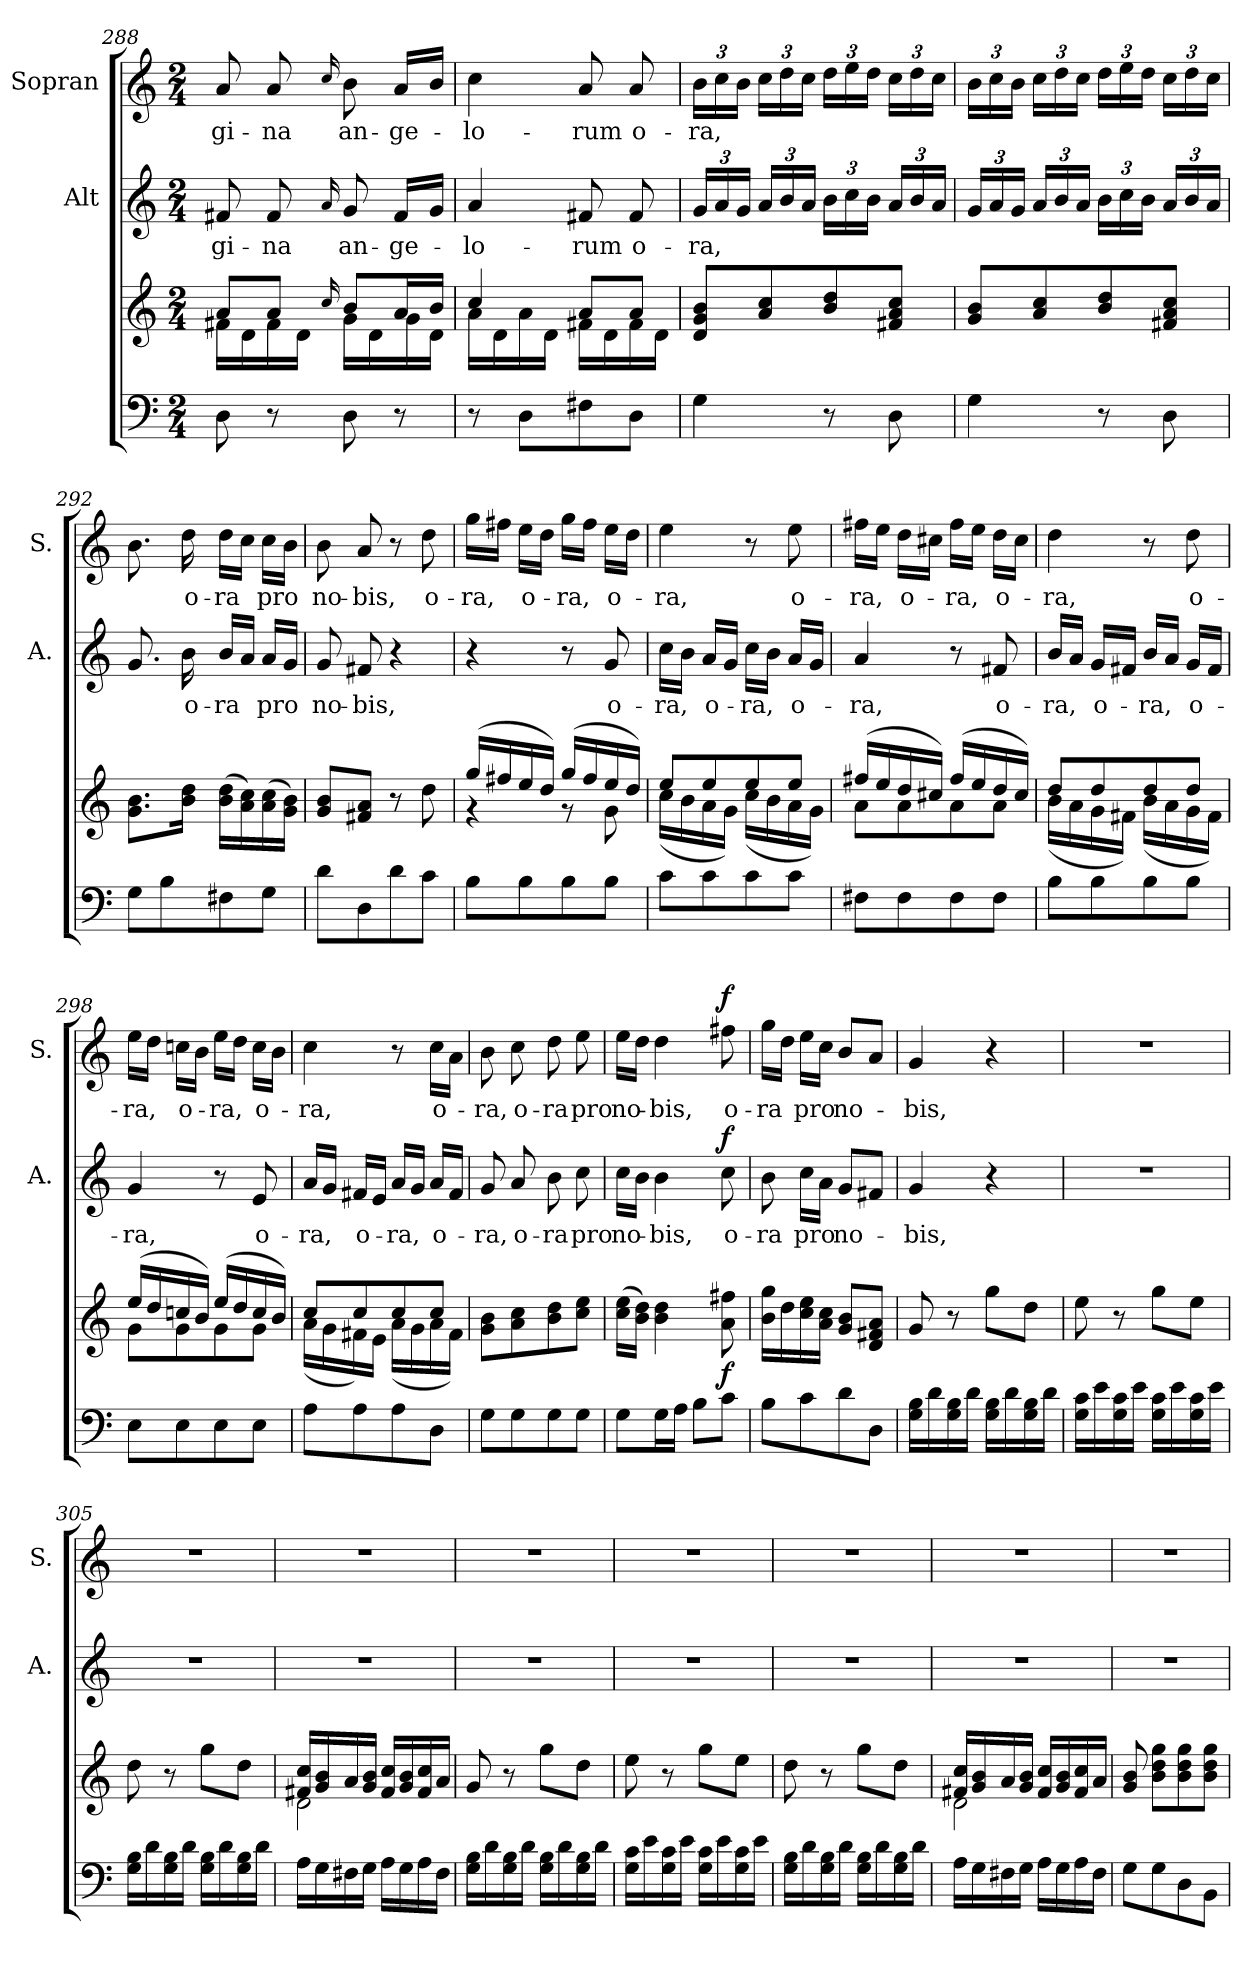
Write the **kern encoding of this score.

**kern	**kern	**dynam	**kern	**text	**dynam	**kern	**text	**dynam
*part3	*part3	*part3	*part2	*part2	*part2	*part1	*part1	*part1
*staff4	*staff3	*staff3/4	*staff2	*staff2	*staff2	*staff1	*staff1	*staff1
*	*	*	*I"Alt	*	*	*I"Sopran	*	*
*	*	*	*I'A.	*	*	*I'S.	*	*
*clefF4	*clefG2	*	*clefG2	*	*	*clefG2	*	*
*k[]	*k[]	*	*k[]	*	*	*k[]	*	*
*C:	*C:	*	*C:	*	*	*C:	*	*
*M2/4	*M2/4	*	*M2/4	*	*	*M2/4	*	*
=288	=288	=288	=288	=288	=288	=288	=288	=288
*	*^	*	*	*	*	*	*	*
!	!	!	!	!	!LO:LY:b	!	!	!LO:LY:b	!
8D\	8a/L	16f#X\LL	.	8f#X/	-gi-	.	8a/	-gi-	.
.	.	16d\	.	.	.	.	.	.	.
!	!	!	!	!	!LO:LY:b	!	!	!LO:LY:b	!
8r	8a/J	16f#\	.	8f#/	-na	.	8a/	-na	.
.	.	16d\JJ	.	.	.	.	.	.	.
.	16qqcc/	.	.	16qqa/	.	.	16qqcc/	.	.
!	!	!	!	!	!LO:LY:b	!	!	!LO:LY:b	!
8D\	8b/L	16g\LL	.	8g/	an-	.	8b\	an-	.
.	.	16d\	.	.	.	.	.	.	.
!	!	!	!	!	!LO:LY:b	!	!	!LO:LY:b	!
8r	16a/L	16g\	.	16f#/LL	-ge-	.	16a/LL	-ge-	.
.	16b/JJ	16d\JJ	.	16g/JJ	.	.	16b/JJ	.	.
=289	=289	=289	=289	=289	=289	=289	=289	=289	=289
!	!	!	!	!	!LO:LY:b	!	!	!LO:LY:b	!
8r	4cc/	16a\LL	.	4a/	-lo-	.	4cc\	-lo-	.
.	.	16d\	.	.	.	.	.	.	.
8D\L	.	16a\	.	.	.	.	.	.	.
.	.	16d\JJ	.	.	.	.	.	.	.
!	!	!	!	!	!LO:LY:b	!	!	!LO:LY:b	!
8F#X\	8a/L	16f#X\LL	.	8f#X/	-rum	.	8a/	-rum	.
.	.	16d\	.	.	.	.	.	.	.
!	!	!	!	!	!LO:LY:b	!	!	!LO:LY:b	!
8D\J	8a/J	16f#\	.	8f#/	o-	.	8a/	o-	.
.	.	16d\JJ	.	.	.	.	.	.	.
*	*v	*v	*	*	*	*	*	*	*
=290	=290	=290	=290	=290	=290	=290	=290	=290
*	*	*	*Xbrackettup	*	*	*	*	*
*	*^	*	*	*	*	*	*	*
!	!	!	!	!	!LO:LY:b	!	!	!	!
*	*v	*v	*	*	*	*	*	*	*
*	*	*	*	*	*	*Xbrackettup	*	*
*	*^	*	*	*	*	*	*	*
!	!	!	!	!	!	!	!	!LO:LY:b	!
*	*v	*v	*	*	*	*	*	*	*
4G\	8d/ 8g/ 8b/L	.	24g/LL	-ra,	.	24b\LL	-ra,	.
.	.	.	24a/	.	.	24cc\	.	.
.	.	.	24g/JJ	.	.	24b\JJ	.	.
.	8a/ 8cc/	.	24a/LL	.	.	24cc\LL	.	.
.	.	.	24b/	.	.	24dd\	.	.
.	.	.	24a/JJ	.	.	24cc\JJ	.	.
8r	8b/ 8dd/	.	24b\LL	.	.	24dd\LL	.	.
.	.	.	24cc\	.	.	24ee\	.	.
.	.	.	24b\JJ	.	.	24dd\JJ	.	.
8D\	8f#X/ 8a/ 8cc/J	.	24a/LL	.	.	24cc\LL	.	.
.	.	.	24b/	.	.	24dd\	.	.
.	.	.	24a/JJ	.	.	24cc\JJ	.	.
!!LO:LB:g=z
=291	=291	=291	=291	=291	=291	=291	=291	=291
4G\	8g/ 8b/L	.	24g/LL	.	.	24b\LL	.	.
.	.	.	24a/	.	.	24cc\	.	.
.	.	.	24g/JJ	.	.	24b\JJ	.	.
.	8a/ 8cc/	.	24a/LL	.	.	24cc\LL	.	.
.	.	.	24b/	.	.	24dd\	.	.
.	.	.	24a/JJ	.	.	24cc\JJ	.	.
8r	8b/ 8dd/	.	24b\LL	.	.	24dd\LL	.	.
.	.	.	24cc\	.	.	24ee\	.	.
.	.	.	24b\JJ	.	.	24dd\JJ	.	.
8D\	8f#X/ 8a/ 8cc/J	.	24a/LL	.	.	24cc\LL	.	.
.	.	.	24b/	.	.	24dd\	.	.
.	.	.	24a/JJ	.	.	24cc\JJ	.	.
=292	=292	=292	=292	=292	=292	=292	=292	=292
8G\L	8.g\ 8.b\L	.	8.g/	.	.	8.b\	.	.
8B\	.	.	.	.	.	.	.	.
!	!	!	!	!LO:LY:b	!	!	!LO:LY:b	!
.	16b\ 16dd\Jk	.	16b\	o-	.	16dd\	o-	.
!	!	!	!	!LO:LY:b	!	!	!LO:LY:b	!
8F#X\	(>16b\ 16dd\LL	.	16b/LL	-ra	.	16dd\LL	-ra	.
.	16a\ 16cc\)	.	16a/JJ	.	.	16cc\JJ	.	.
!	!	!	!	!LO:LY:b	!	!	!LO:LY:b	!
8G\J	(>16a\ 16cc\	.	16a/LL	pro	.	16cc\LL	pro	.
.	16g\ 16b\JJ)	.	16g/JJ	.	.	16b\JJ	.	.
=293	=293	=293	=293	=293	=293	=293	=293	=293
!	!	!	!	!LO:LY:b	!	!	!LO:LY:b	!
8d\L	8g/ 8b/L	.	8g/	no-	.	8b\	no-	.
!	!	!	!	!LO:LY:b	!	!	!LO:LY:b	!
8D\	8f#X/ 8a/J	.	8f#X/	-bis,	.	8a/	-bis,	.
8d\	8r	.	4r	.	.	8r	.	.
!	!	!	!	!	!	!	!LO:LY:b	!
8c\J	8dd\	.	.	.	.	8dd\	o-	.
=294	=294	=294	=294	=294	=294	=294	=294	=294
*	*^	*	*	*	*	*	*	*
!	!	!	!	!	!	!	!	!LO:LY:b	!
8B\L	(>16gg/LL	4rg	.	4r	.	.	16gg\LL	-ra,	.
.	16ff#X/	.	.	.	.	.	16ff#X\JJ	.	.
!	!	!	!	!	!	!	!	!LO:LY:b	!
8B\	16ee/	.	.	.	.	.	16ee\LL	o-	.
.	16dd/JJ)	.	.	.	.	.	16dd\JJ	.	.
!	!	!	!	!	!	!	!	!LO:LY:b	!
8B\	(>16gg/LL	8rg	.	8r	.	.	16gg\LL	-ra,	.
.	16ff#/	.	.	.	.	.	16ff#\JJ	.	.
!	!	!	!	!	!LO:LY:b	!	!	!LO:LY:b	!
8B\J	16ee/	8g\	.	8g/	o-	.	16ee\LL	o-	.
.	16dd/JJ)	.	.	.	.	.	16dd\JJ	.	.
=295	=295	=295	=295	=295	=295	=295	=295	=295	=295
!	!	!	!	!	!LO:LY:b	!	!	!LO:LY:b	!
8c\L	8ee/L	(<16cc\LL	.	16cc\LL	-ra,	.	4ee\	-ra,	.
.	.	16b\	.	16b\JJ	.	.	.	.	.
!	!	!	!	!	!LO:LY:b	!	!	!	!
8c\	8ee/	16a\	.	16a/LL	o-	.	.	.	.
.	.	16g\JJ)	.	16g/JJ	.	.	.	.	.
!	!	!	!	!	!LO:LY:b	!	!	!	!
8c\	8ee/	(<16cc\LL	.	16cc\LL	-ra,	.	8r	.	.
.	.	16b\	.	16b\JJ	.	.	.	.	.
!	!	!	!	!	!LO:LY:b	!	!	!LO:LY:b	!
8c\J	8ee/J	16a\	.	16a/LL	o-	.	8ee\	o-	.
.	.	16g\JJ)	.	16g/JJ	.	.	.	.	.
!!LO:LB:g=z
=296	=296	=296	=296	=296	=296	=296	=296	=296	=296
!	!	!	!	!	!LO:LY:b	!	!	!LO:LY:b	!
8F#X\L	(>16ff#X/LL	8a\L	.	4a/	-ra,	.	16ff#X\LL	-ra,	.
.	16ee/	.	.	.	.	.	16ee\JJ	.	.
!	!	!	!	!	!	!	!	!LO:LY:b	!
8F#\	16dd/	8a\	.	.	.	.	16dd\LL	o-	.
.	16cc#X/JJ)	.	.	.	.	.	16cc#X\JJ	.	.
!	!	!	!	!	!	!	!	!LO:LY:b	!
8F#\	(>16ff#/LL	8a\	.	8r	.	.	16ff#\LL	-ra,	.
.	16ee/	.	.	.	.	.	16ee\JJ	.	.
!	!	!	!	!	!LO:LY:b	!	!	!LO:LY:b	!
8F#\J	16dd/	8a\J	.	8f#X/	o-	.	16dd\LL	o-	.
.	16cc#/JJ)	.	.	.	.	.	16cc#\JJ	.	.
=297	=297	=297	=297	=297	=297	=297	=297	=297	=297
!	!	!	!	!	!LO:LY:b	!	!	!LO:LY:b	!
8B\L	8dd/L	(<16b\LL	.	16b/LL	-ra,	.	4dd\	-ra,	.
.	.	16a\	.	16a/JJ	.	.	.	.	.
!	!	!	!	!	!LO:LY:b	!	!	!	!
8B\	8dd/	16g\	.	16g/LL	o-	.	.	.	.
.	.	16f#X\JJ)	.	16f#X/JJ	.	.	.	.	.
!	!	!	!	!	!LO:LY:b	!	!	!	!
8B\	8dd/	(<16b\LL	.	16b/LL	-ra,	.	8r	.	.
.	.	16a\	.	16a/JJ	.	.	.	.	.
!	!	!	!	!	!LO:LY:b	!	!	!LO:LY:b	!
8B\J	8dd/J	16g\	.	16g/LL	o-	.	8dd\	o-	.
.	.	16f#\JJ)	.	16f#/JJ	.	.	.	.	.
=298	=298	=298	=298	=298	=298	=298	=298	=298	=298
!	!	!	!	!	!LO:LY:b	!	!	!LO:LY:b	!
8E\L	(>16ee/LL	8g\L	.	4g/	-ra,	.	16ee\LL	-ra,	.
.	16dd/	.	.	.	.	.	16dd\JJ	.	.
!	!	!	!	!	!	!	!	!LO:LY:b	!
8E\	16ccn/	8g\	.	.	.	.	16ccn\LL	o-	.
.	16b/JJ)	.	.	.	.	.	16b\JJ	.	.
!	!	!	!	!	!	!	!	!LO:LY:b	!
8E\	(>16ee/LL	8g\	.	8r	.	.	16ee\LL	-ra,	.
.	16dd/	.	.	.	.	.	16dd\JJ	.	.
!	!	!	!	!	!LO:LY:b	!	!	!LO:LY:b	!
8E\J	16cc/	8g\J	.	8e/	o-	.	16cc\LL	o-	.
.	16b/JJ)	.	.	.	.	.	16b\JJ	.	.
=299	=299	=299	=299	=299	=299	=299	=299	=299	=299
!	!	!	!	!	!LO:LY:b	!	!	!LO:LY:b	!
8A\L	8cc/L	(<16a\LL	.	16a/LL	-ra,	.	4cc\	-ra,	.
.	.	16g\	.	16g/JJ	.	.	.	.	.
!	!	!	!	!	!LO:LY:b	!	!	!	!
8A\	8cc/	16f#X\)	.	16f#X/LL	o-	.	.	.	.
.	.	16e\JJ	.	16e/JJ	.	.	.	.	.
!	!	!	!	!	!LO:LY:b	!	!	!	!
8A\	8cc/	(<16a\LL	.	16a/LL	-ra,	.	8r	.	.
.	.	16g\	.	16g/JJ	.	.	.	.	.
!	!	!	!	!	!LO:LY:b	!	!	!LO:LY:b	!
8D\J	8cc/J	16a\	.	16a/LL	o-	.	16cc\LL	o-	.
.	.	16f#\JJ)	.	16f#/JJ	.	.	16a\JJ	.	.
=300	=300	=300	=300	=300	=300	=300	=300	=300	=300
!	!	!	!	!	!LO:LY:b	!	!	!LO:LY:b	!
*	*v	*v	*	*	*	*	*	*	*
8G\L	8g\ 8b\L	.	8g/	-ra,	.	8b\	-ra,	.
!	!	!	!	!LO:LY:b	!	!	!LO:LY:b	!
8G\	8a\ 8cc\	.	8a/	o-	.	8cc\	o-	.
!	!	!	!	!LO:LY:b	!	!	!LO:LY:b	!
8G\	8b\ 8dd\	.	8b\	-ra	.	8dd\	-ra	.
!	!	!	!	!LO:LY:b	!	!	!LO:LY:b	!
8G\J	8cc\ 8ee\J	.	8cc\	pro	.	8ee\	pro	.
!!LO:PB:g=z
=301	=301	=301	=301	=301	=301	=301	=301	=301
!	!	!	!	!LO:LY:b	!	!	!LO:LY:b	!
8G\L	(>16cc\ 16ee\LL	.	16cc\LL	no-	.	16ee\LL	no-	.
.	16b\ 16dd\JJ)	.	16b\JJ	.	.	16dd\JJ	.	.
!	!	!	!	!LO:LY:b	!	!	!LO:LY:b	!
16G\L	4b\ 4dd\	.	4b\	-bis,	.	4dd\	-bis,	.
16A\JJ	.	.	.	.	.	.	.	.
8B\L	.	.	.	.	.	.	.	.
!	!	!LO:DY:b	!	!LO:LY:b	!LO:DY:a	!	!LO:LY:b	!LO:DY:a
8c\J	8a\ 8ff#X\	f	8cc\	o-	f	8ff#X\	o-	f
=302	=302	=302	=302	=302	=302	=302	=302	=302
!	!	!	!	!LO:LY:b	!	!	!LO:LY:b	!
8B\L	16b\ 16gg\LL	.	8b\	-ra	.	16gg\LL	-ra	.
.	16dd\	.	.	.	.	16dd\JJ	.	.
!	!	!	!	!LO:LY:b	!	!	!LO:LY:b	!
8c\	16cc\ 16ee\	.	16cc\LL	pro	.	16ee\LL	pro	.
.	16a\ 16cc\JJ	.	16a\JJ	.	.	16cc\JJ	.	.
!	!	!	!	!LO:LY:b	!	!	!LO:LY:b	!
8d\	8g/ 8b/L	.	8g/L	no-	.	8b/L	no-	.
8D\J	8d/ 8f#X/ 8a/J	.	8f#X/J	.	.	8a/J	.	.
=303	=303	=303	=303	=303	=303	=303	=303	=303
!	!	!	!	!LO:LY:b	!	!	!LO:LY:b	!
16G\ 16B\LL	8g/	.	4g/	-bis,	.	4g/	-bis,	.
16d\	.	.	.	.	.	.	.	.
16G\ 16B\	8r	.	.	.	.	.	.	.
16d\JJ	.	.	.	.	.	.	.	.
16G\ 16B\LL	8gg\L	.	4r	.	.	4r	.	.
16d\	.	.	.	.	.	.	.	.
16G\ 16B\	8dd\J	.	.	.	.	.	.	.
16d\JJ	.	.	.	.	.	.	.	.
=304	=304	=304	=304	=304	=304	=304	=304	=304
16G\ 16c\LL	8ee\	.	2r	.	.	2r	.	.
16e\	.	.	.	.	.	.	.	.
16G\ 16c\	8r	.	.	.	.	.	.	.
16e\JJ	.	.	.	.	.	.	.	.
16G\ 16c\LL	8gg\L	.	.	.	.	.	.	.
16e\	.	.	.	.	.	.	.	.
16G\ 16c\	8ee\J	.	.	.	.	.	.	.
16e\JJ	.	.	.	.	.	.	.	.
=305	=305	=305	=305	=305	=305	=305	=305	=305
16G\ 16B\LL	8dd\	.	2r	.	.	2r	.	.
16d\	.	.	.	.	.	.	.	.
16G\ 16B\	8r	.	.	.	.	.	.	.
16d\JJ	.	.	.	.	.	.	.	.
16G\ 16B\LL	8gg\L	.	.	.	.	.	.	.
16d\	.	.	.	.	.	.	.	.
16G\ 16B\	8dd\J	.	.	.	.	.	.	.
16d\JJ	.	.	.	.	.	.	.	.
!!LO:LB:g=z
=306	=306	=306	=306	=306	=306	=306	=306	=306
*	*^	*	*	*	*	*	*	*
16A\LL	16f#X/ 16cc/LL	2d\	.	2r	.	.	2r	.	.
16G\	16g/ 16b/	.	.	.	.	.	.	.	.
16F#X\	16a/	.	.	.	.	.	.	.	.
16G\JJ	16g/ 16b/JJ	.	.	.	.	.	.	.	.
16A\LL	16f#/ 16cc/LL	.	.	.	.	.	.	.	.
16G\	16g/ 16b/	.	.	.	.	.	.	.	.
16A\	16f#/ 16cc/	.	.	.	.	.	.	.	.
16F#\JJ	16a/JJ	.	.	.	.	.	.	.	.
*	*v	*v	*	*	*	*	*	*	*
=307	=307	=307	=307	=307	=307	=307	=307	=307
16G\ 16B\LL	8g/	.	2r	.	.	2r	.	.
16d\	.	.	.	.	.	.	.	.
16G\ 16B\	8r	.	.	.	.	.	.	.
16d\JJ	.	.	.	.	.	.	.	.
16G\ 16B\LL	8gg\L	.	.	.	.	.	.	.
16d\	.	.	.	.	.	.	.	.
16G\ 16B\	8dd\J	.	.	.	.	.	.	.
16d\JJ	.	.	.	.	.	.	.	.
=308	=308	=308	=308	=308	=308	=308	=308	=308
16G\ 16c\LL	8ee\	.	2r	.	.	2r	.	.
16e\	.	.	.	.	.	.	.	.
16G\ 16c\	8r	.	.	.	.	.	.	.
16e\JJ	.	.	.	.	.	.	.	.
16G\ 16c\LL	8gg\L	.	.	.	.	.	.	.
16e\	.	.	.	.	.	.	.	.
16G\ 16c\	8ee\J	.	.	.	.	.	.	.
16e\JJ	.	.	.	.	.	.	.	.
=309	=309	=309	=309	=309	=309	=309	=309	=309
16G\ 16B\LL	8dd\	.	2r	.	.	2r	.	.
16d\	.	.	.	.	.	.	.	.
16G\ 16B\	8r	.	.	.	.	.	.	.
16d\JJ	.	.	.	.	.	.	.	.
16G\ 16B\LL	8gg\L	.	.	.	.	.	.	.
16d\	.	.	.	.	.	.	.	.
16G\ 16B\	8dd\J	.	.	.	.	.	.	.
16d\JJ	.	.	.	.	.	.	.	.
=310	=310	=310	=310	=310	=310	=310	=310	=310
*	*^	*	*	*	*	*	*	*
16A\LL	16f#X/ 16cc/LL	2d\	.	2r	.	.	2r	.	.
16G\	16g/ 16b/	.	.	.	.	.	.	.	.
16F#X\	16a/	.	.	.	.	.	.	.	.
16G\JJ	16g/ 16b/JJ	.	.	.	.	.	.	.	.
16A\LL	16f#/ 16cc/LL	.	.	.	.	.	.	.	.
16G\	16g/ 16b/	.	.	.	.	.	.	.	.
16A\	16f#/ 16cc/	.	.	.	.	.	.	.	.
16F#\JJ	16a/JJ	.	.	.	.	.	.	.	.
*	*v	*v	*	*	*	*	*	*	*
!!LO:LB:g=z
=311	=311	=311	=311	=311	=311	=311	=311	=311
8G\L	8g/ 8b/	.	2r	.	.	2r	.	.
8G\	8b\ 8dd\ 8gg\L	.	.	.	.	.	.	.
8D\	8b\ 8dd\ 8gg\	.	.	.	.	.	.	.
8BB\J	8b\ 8dd\ 8gg\J	.	.	.	.	.	.	.
=	=	=	=	=	=	=	=	=
*-	*-	*-	*-	*-	*-	*-	*-	*-
